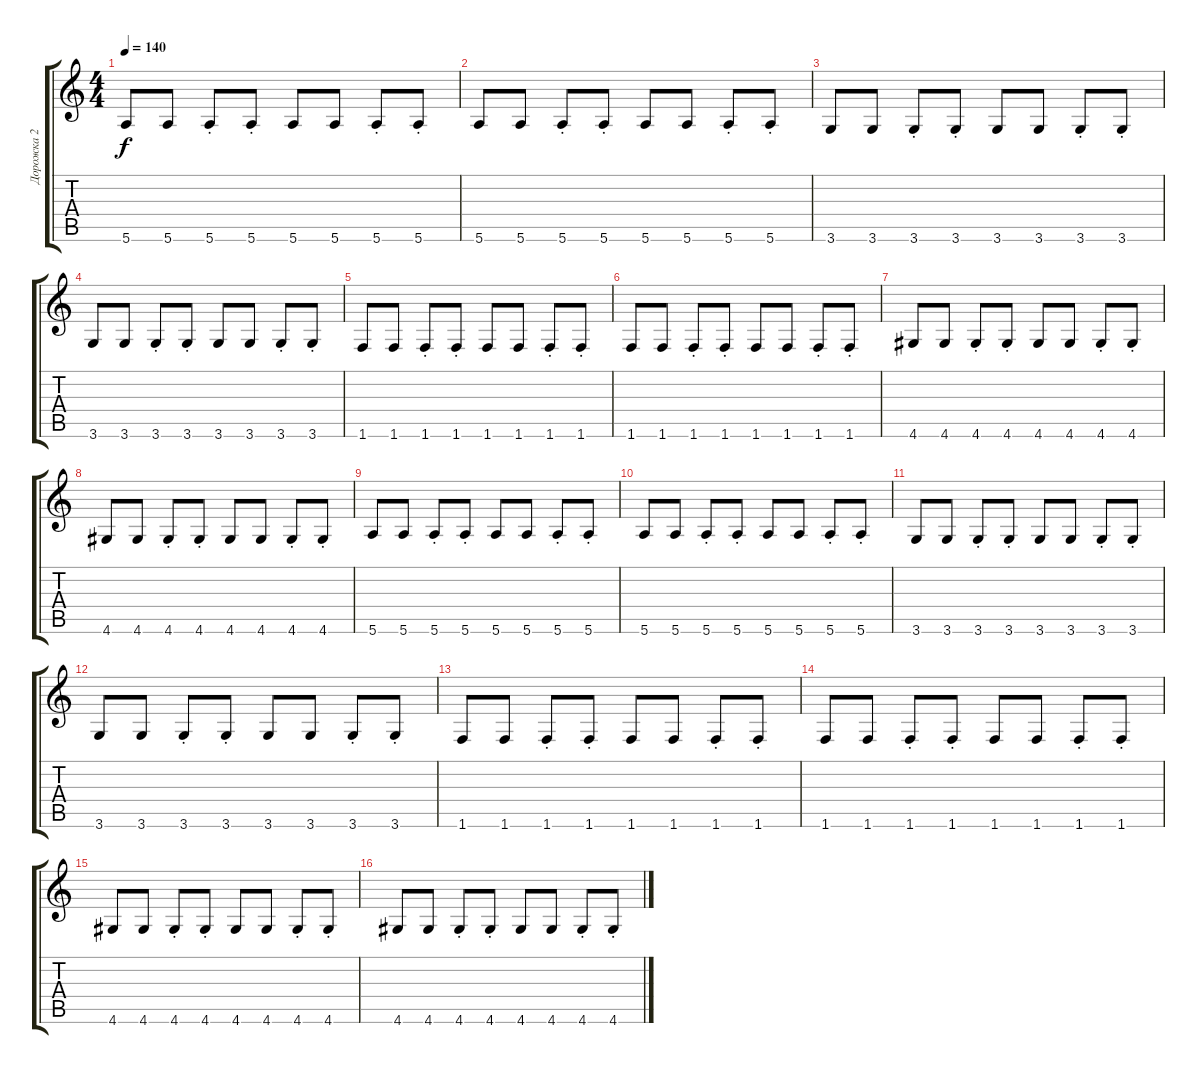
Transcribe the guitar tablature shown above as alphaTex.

\track ("Дорожка 2" "Дорожка 2") {instrument overdrivenguitar}
\staff {score tabs}
\tuning (E4 B3 G3 D3 A2 E2) {hide}
\ts (4 4)
\tempo 140
\clef g2
\ks c
5.6.8{dy f volume 13} 5.6.8 5.6{st}.8 5.6{st}.8 5.6.8 5.6.8 5.6{st}.8 5.6{st}.8 |
5.6.8{volume 13} 5.6.8 5.6{st}.8 5.6{st}.8 5.6.8 5.6.8 5.6{st}.8 5.6{st}.8 |
3.6.8 3.6.8 3.6{st}.8 3.6{st}.8 3.6.8 3.6.8 3.6{st}.8 3.6{st}.8 |
3.6.8 3.6.8 3.6{st}.8 3.6{st}.8 3.6.8 3.6.8 3.6{st}.8 3.6{st}.8 |
1.6.8 1.6.8 1.6{st}.8 1.6{st}.8 1.6.8 1.6.8 1.6{st}.8 1.6{st}.8 |
1.6.8 1.6.8 1.6{st}.8 1.6{st}.8 1.6.8 1.6.8 1.6{st}.8 1.6{st}.8 |
4.6.8 4.6.8 4.6{st}.8 4.6{st}.8 4.6.8 4.6.8 4.6{st}.8 4.6{st}.8 |
4.6.8 4.6.8 4.6{st}.8 4.6{st}.8 4.6.8 4.6.8 4.6{st}.8 4.6{st}.8 |
5.6.8{volume 13} 5.6.8 5.6{st}.8 5.6{st}.8 5.6.8 5.6.8 5.6{st}.8 5.6{st}.8 |
5.6.8{volume 13} 5.6.8 5.6{st}.8 5.6{st}.8 5.6.8 5.6.8 5.6{st}.8 5.6{st}.8 |
3.6.8 3.6.8 3.6{st}.8 3.6{st}.8 3.6.8 3.6.8 3.6{st}.8 3.6{st}.8 |
3.6.8 3.6.8 3.6{st}.8 3.6{st}.8 3.6.8 3.6.8 3.6{st}.8 3.6{st}.8 |
1.6.8 1.6.8 1.6{st}.8 1.6{st}.8 1.6.8 1.6.8 1.6{st}.8 1.6{st}.8 |
1.6.8 1.6.8 1.6{st}.8 1.6{st}.8 1.6.8 1.6.8 1.6{st}.8 1.6{st}.8 |
4.6.8 4.6.8 4.6{st}.8 4.6{st}.8 4.6.8 4.6.8 4.6{st}.8 4.6{st}.8 |
4.6.8 4.6.8 4.6{st}.8 4.6{st}.8 4.6.8 4.6.8 4.6{st}.8 4.6{st}.8
